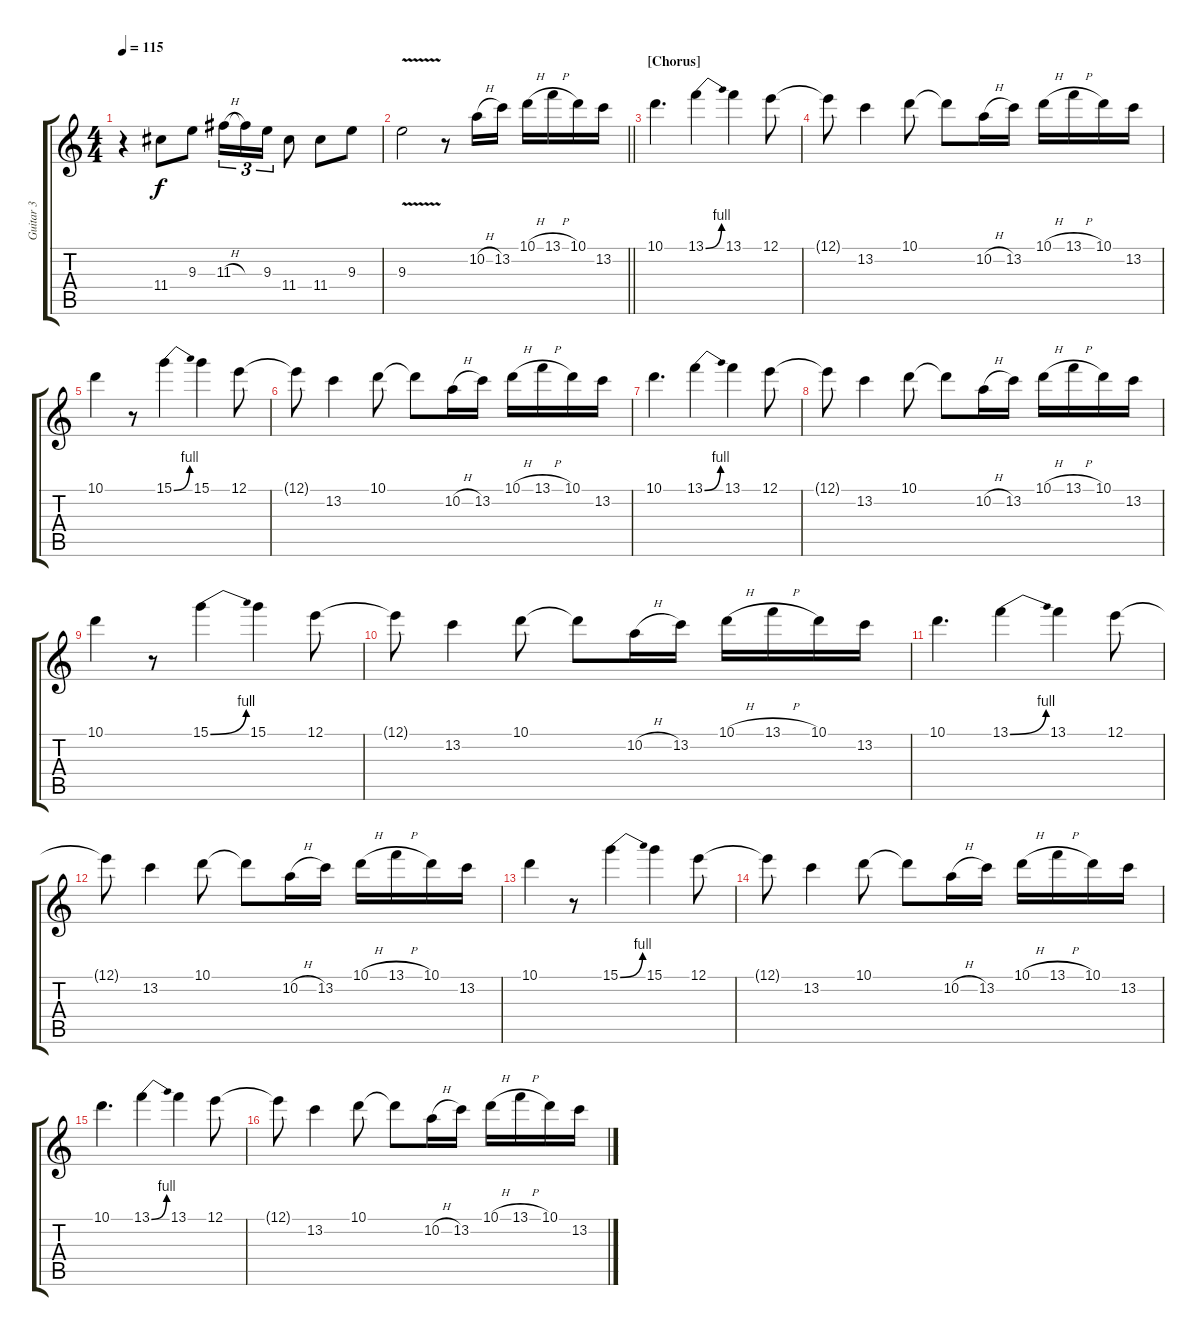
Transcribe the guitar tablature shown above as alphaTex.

\track ("Guitar 3" "Guitar 3") {instrument distortionguitar}
\staff {score tabs}
\tuning (E4 B3 G3 D3 A2 E2) {hide}
\ts (4 4)
\tempo 115
\clef g2
\ks c
r.4{dy f} 11.4.8 9.3.8 11.3{h}.16{tu (3 2)} 11.3{t}.16{tu (3 2)} 9.3.16{tu (3 2)} 11.4.8 11.4.8 9.3.8 |
\barLineRight lightlight
9.3{v}.2 r.8 10.2{h}.16 13.2.16 10.1{h}.16 13.1{h}.16 10.1.16 13.2.16 |
\section ("" "[Chorus]")
10.1.4{d} 13.1{be (bend 0 0 60 4)}.4 13.1.4 12.1.8 |
12.1{t}.8 13.2.4 10.1.8 10.1{t}.8 10.2{h}.16 13.2.16 10.1{h}.16 13.1{h}.16 10.1.16 13.2.16 |
10.1.4 r.8 15.1{be (bend 0 0 60 4)}.4 15.1.4 12.1.8 |
12.1{t}.8 13.2.4 10.1.8 10.1{t}.8 10.2{h}.16 13.2.16 10.1{h}.16 13.1{h}.16 10.1.16 13.2.16 |
10.1.4{d} 13.1{be (bend 0 0 60 4)}.4 13.1.4 12.1.8 |
12.1{t}.8 13.2.4 10.1.8 10.1{t}.8 10.2{h}.16 13.2.16 10.1{h}.16 13.1{h}.16 10.1.16 13.2.16 |
10.1.4 r.8 15.1{be (bend 0 0 60 4)}.4 15.1.4 12.1.8 |
12.1{t}.8 13.2.4 10.1.8 10.1{t}.8 10.2{h}.16 13.2.16 10.1{h}.16 13.1{h}.16 10.1.16 13.2.16 |
10.1.4{d} 13.1{be (bend 0 0 60 4)}.4 13.1.4 12.1.8 |
12.1{t}.8 13.2.4 10.1.8 10.1{t}.8 10.2{h}.16 13.2.16 10.1{h}.16 13.1{h}.16 10.1.16 13.2.16 |
10.1.4 r.8 15.1{be (bend 0 0 60 4)}.4 15.1.4 12.1.8 |
12.1{t}.8 13.2.4 10.1.8 10.1{t}.8 10.2{h}.16 13.2.16 10.1{h}.16 13.1{h}.16 10.1.16 13.2.16 |
10.1.4{d} 13.1{be (bend 0 0 60 4)}.4 13.1.4 12.1.8 |
12.1{t}.8 13.2.4 10.1.8 10.1{t}.8 10.2{h}.16 13.2.16 10.1{h}.16 13.1{h}.16 10.1.16 13.2.16
